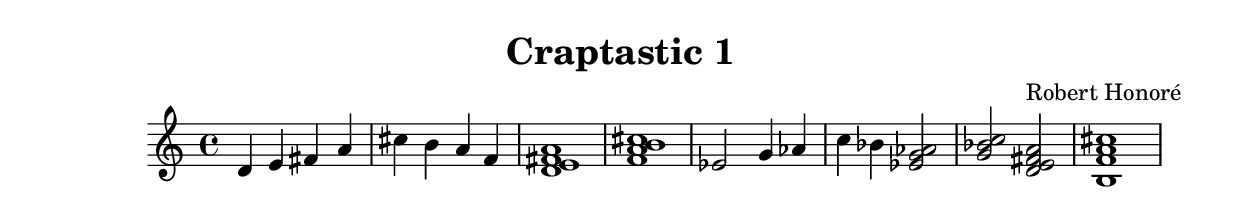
\version "2.10.0"
\header { 
  title = "Craptastic 1"
  composer = "Robert Honoré"
 }

global = {
   \time 4/4
 }

themeOne = \relative c' {
  \global
  d4 e fis a | cis b a f |
  << a1 fis e d >> | << cis'1 b a f >> |
  ees2 g4 aes4 | c bes <<aes2 g ees>> | <<g2 bes c>> 
  << a2 fis e d >> | <<cis'1 a f b,>> |}

\score {
  \new Staff \themeOne
  \layout { }
  \midi {\tempo 4 = 90 }
}
